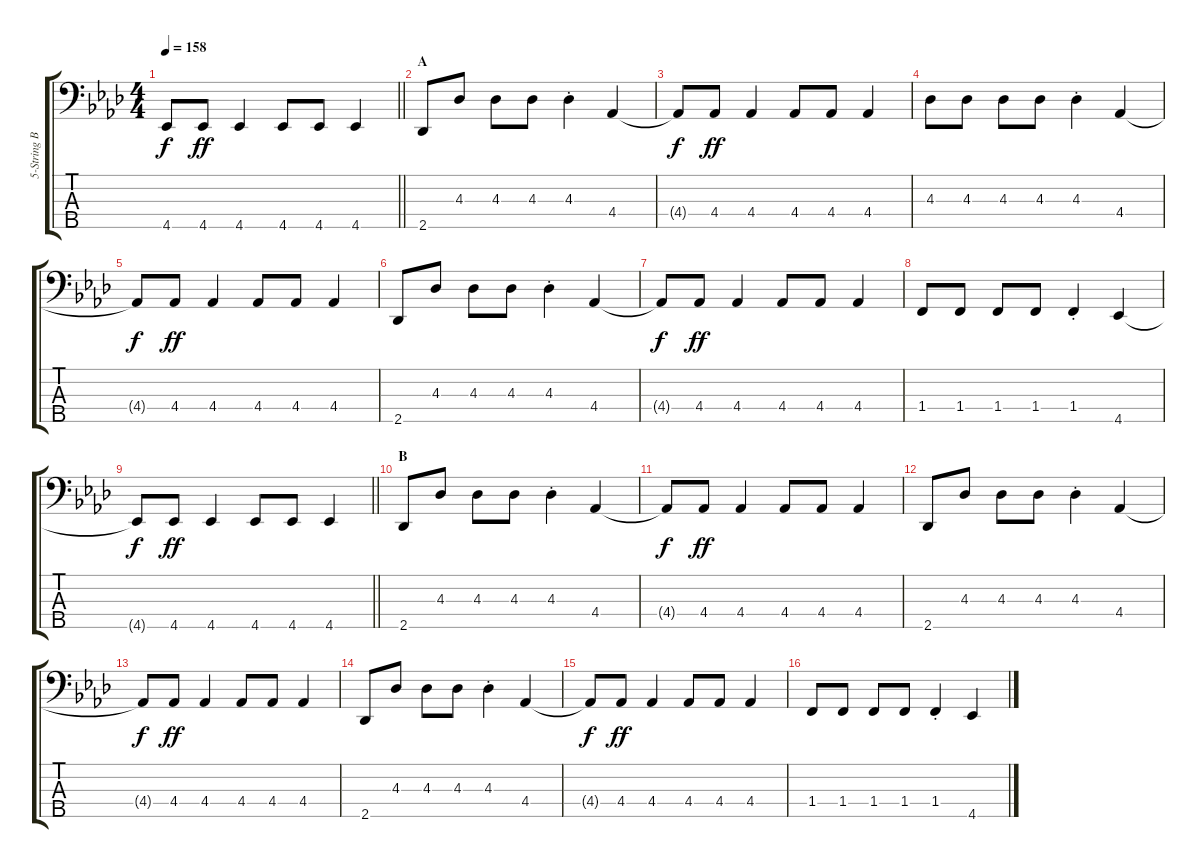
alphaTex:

\track ("5-String Bass" "5-String B") {instrument electricbassfinger}
\staff {score tabs}
\tuning (G2 D2 A1 E1 B0) {hide}
\ts (4 4)
\tempo 158
\clef f4
\barLineRight lightlight
\ks ab
4.5{t}.8{dy f} 4.5.8{dy ff} 4.5.4 4.5.8 4.5.8 4.5.4 |
\section ("" "A")
2.5.8 4.3.8 4.3.8 4.3.8 4.3{st}.4 4.4.4 |
4.4{t}.8{dy f} 4.4.8{dy ff} 4.4.4 4.4.8 4.4.8 4.4.4 |
4.3.8 4.3.8 4.3.8 4.3.8 4.3{st}.4 4.4.4 |
4.4{t}.8{dy f} 4.4.8{dy ff} 4.4.4 4.4.8 4.4.8 4.4.4 |
2.5.8 4.3.8 4.3.8 4.3.8 4.3{st}.4 4.4.4 |
4.4{t}.8{dy f} 4.4.8{dy ff} 4.4.4 4.4.8 4.4.8 4.4.4 |
1.4.8 1.4.8 1.4.8 1.4.8 1.4{st}.4 4.5.4 |
\barLineRight lightlight
4.5{t}.8{dy f} 4.5.8{dy ff} 4.5.4 4.5.8 4.5.8 4.5.4 |
\section ("" "B")
2.5.8 4.3.8 4.3.8 4.3.8 4.3{st}.4 4.4.4 |
4.4{t}.8{dy f} 4.4.8{dy ff} 4.4.4 4.4.8 4.4.8 4.4.4 |
2.5.8 4.3.8 4.3.8 4.3.8 4.3{st}.4 4.4.4 |
4.4{t}.8{dy f} 4.4.8{dy ff} 4.4.4 4.4.8 4.4.8 4.4.4 |
2.5.8 4.3.8 4.3.8 4.3.8 4.3{st}.4 4.4.4 |
4.4{t}.8{dy f} 4.4.8{dy ff} 4.4.4 4.4.8 4.4.8 4.4.4 |
1.4.8 1.4.8 1.4.8 1.4.8 1.4{st}.4 4.5.4
